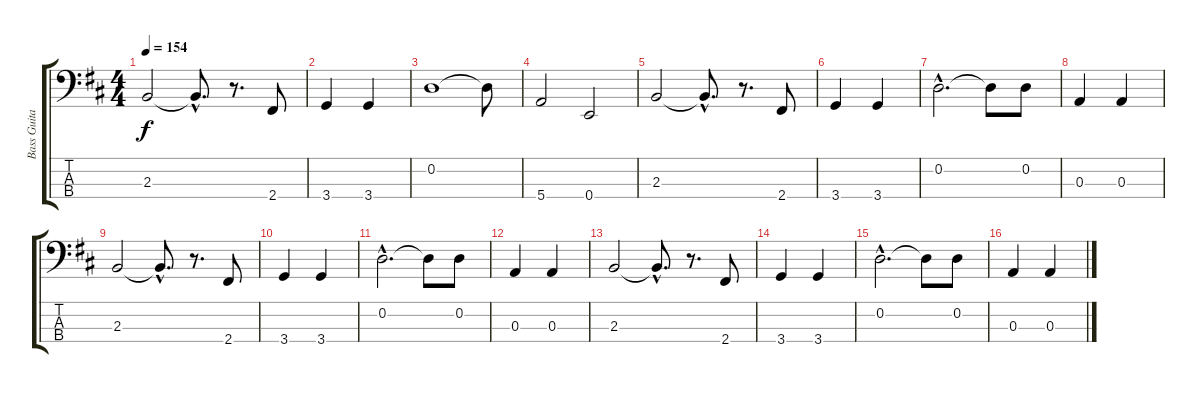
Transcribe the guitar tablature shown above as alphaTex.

\track ("Bass Guitar" "Bass Guita") {instrument electricbasspick}
\staff {score tabs}
\tuning (G2 D2 A1 E1) {hide}
\ts (4 4)
\tempo 154
\clef f4
\ks d
2.3.2{dy f} 2.3{hac t}.8{d} r.8{d} 2.4.8 |
3.4.4 3.4.4 |
0.2.1 0.2{t}.8 |
5.4.2 0.4.2 |
2.3.2 2.3{hac t}.8{d} r.8{d} 2.4.8 |
3.4.4 3.4.4 |
0.2{hac}.2{d} 0.2{t}.8 0.2.8 |
0.3.4 0.3.4 |
2.3.2 2.3{hac t}.8{d} r.8{d} 2.4.8 |
3.4.4 3.4.4 |
0.2{hac}.2{d} 0.2{t}.8 0.2.8 |
0.3.4 0.3.4 |
2.3.2 2.3{hac t}.8{d} r.8{d} 2.4.8 |
3.4.4 3.4.4 |
0.2{hac}.2{d} 0.2{t}.8 0.2.8 |
0.3.4 0.3.4
